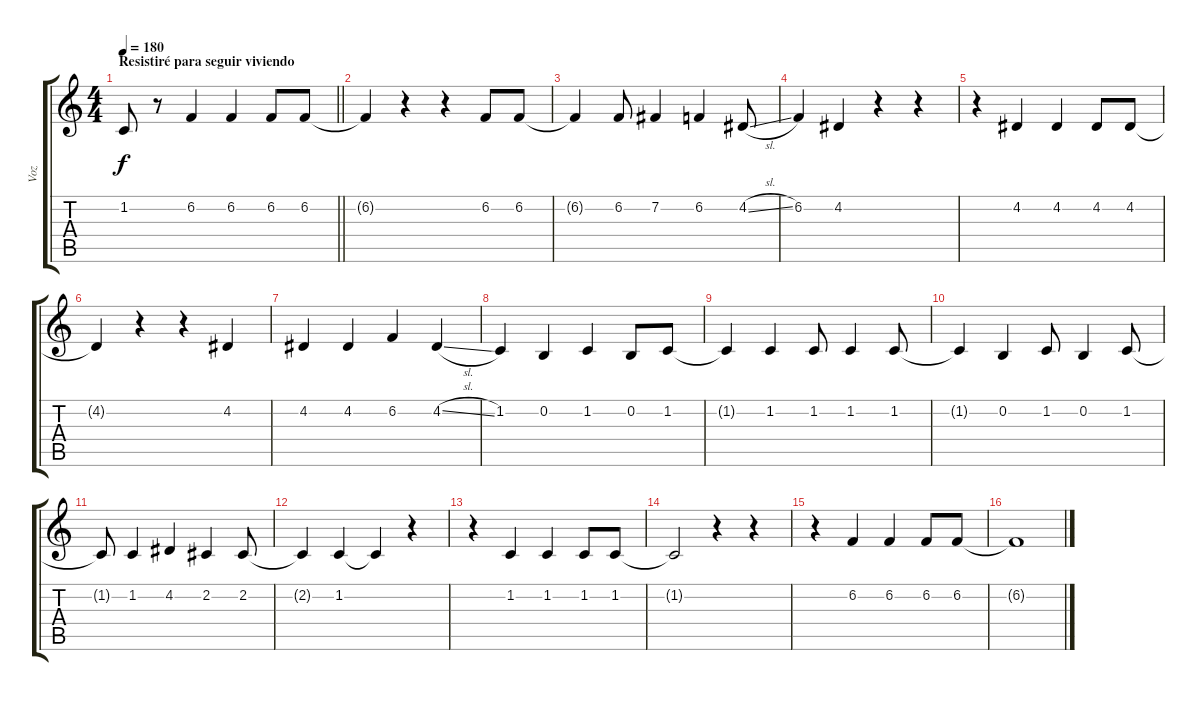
\track ("Voz" "Voz") {instrument sopranosax}
\staff {score tabs}
\tuning (E4 B3 G3 D3 A2 E2) {hide}
\ts (4 4)
\section ("" "Resistiré para seguir viviendo")
\tempo 180
\clef g2
\barLineRight lightlight
\ks c
1.2{t}.8{dy f} r.8 6.2.4 6.2.4 6.2.8 6.2.8 |
6.2{t}.4 r.4 r.4 6.2.8 6.2.8 |
6.2{t}.4 6.2.8 7.2.4 6.2.4 4.2{sl}.8 |
6.2.4 4.2.4 r.4 r.4 |
r.4 4.2.4 4.2.4 4.2.8 4.2.8 |
4.2{t}.4 r.4 r.4 4.2.4 |
4.2.4 4.2.4 6.2.4 4.2{sl}.4 |
1.2.4 0.2.4 1.2.4 0.2.8 1.2.8 |
1.2{t}.4 1.2.4 1.2.8 1.2.4 1.2.8 |
1.2{t}.4 0.2.4 1.2.8 0.2.4 1.2.8 |
1.2{t}.8 1.2.4 4.2.4 2.2.4 2.2.8 |
2.2{t}.4 1.2.4 1.2{t}.4 r.4 |
r.4 1.2.4 1.2.4 1.2.8 1.2.8 |
1.2{t}.2 r.4 r.4 |
r.4 6.2.4 6.2.4 6.2.8 6.2.8 |
6.2{t}.1
